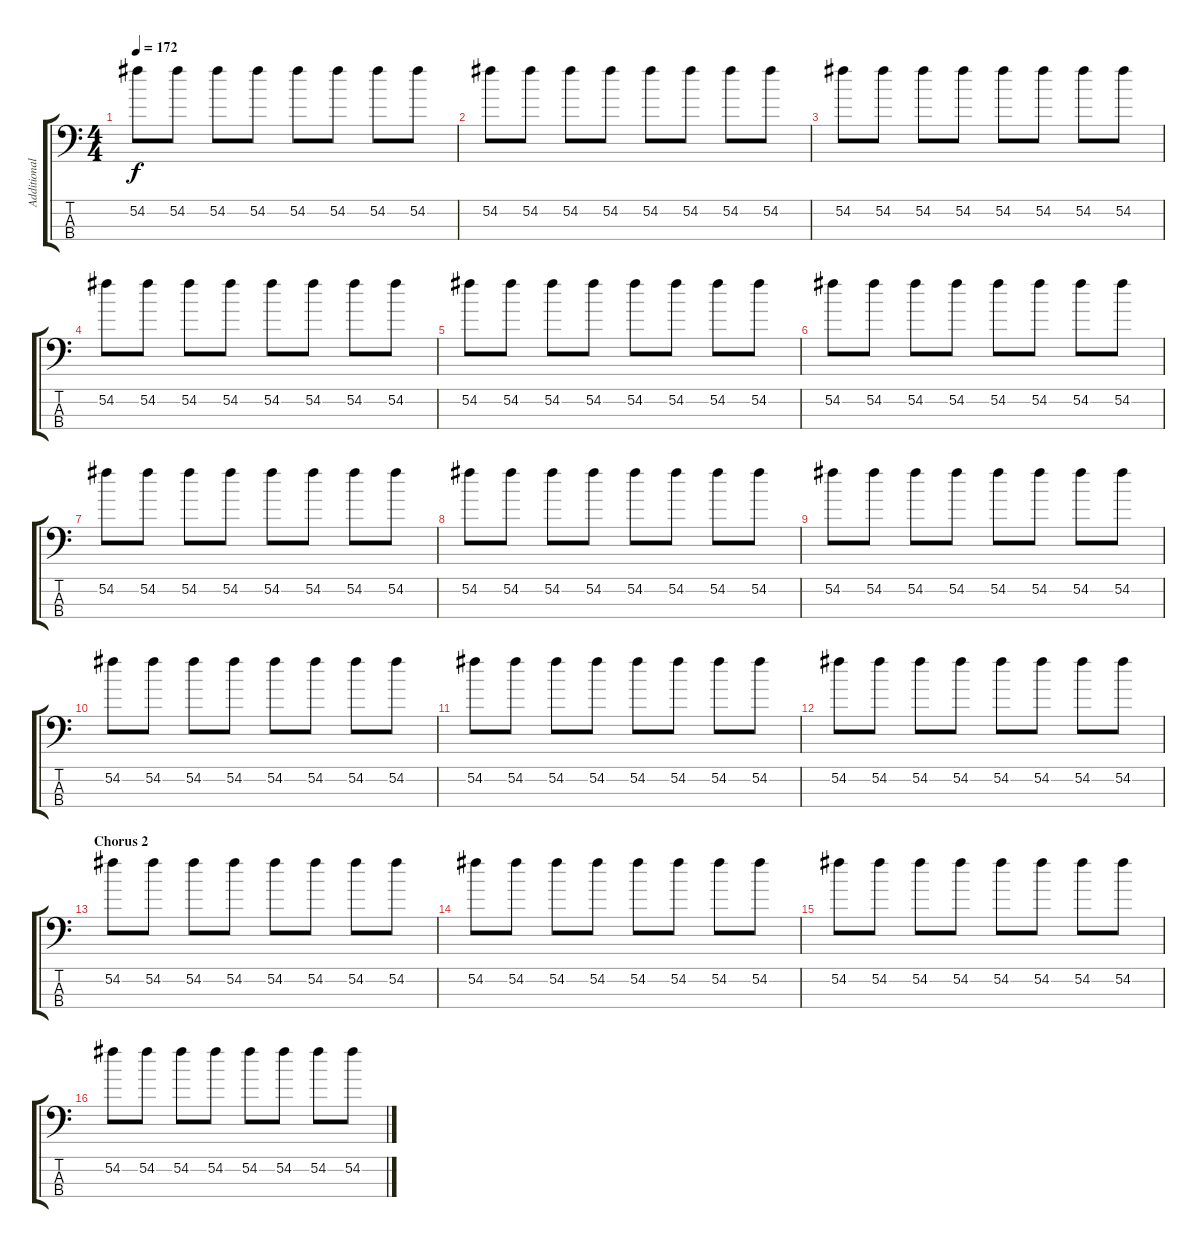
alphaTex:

\track ("Additional Percussion" "Additional") {instrument acousticgrandpiano}
\staff {score tabs}
\tuning (C-1 C-1 C-1 C-1) {hide}
\ts (4 4)
\tempo 172
\clef f4
\ks c
54.2.8{dy f} 54.2.8 54.2.8 54.2.8 54.2.8 54.2.8 54.2.8 54.2.8 |
54.2.8 54.2.8 54.2.8 54.2.8 54.2.8 54.2.8 54.2.8 54.2.8 |
54.2.8 54.2.8 54.2.8 54.2.8 54.2.8 54.2.8 54.2.8 54.2.8 |
54.2.8 54.2.8 54.2.8 54.2.8 54.2.8 54.2.8 54.2.8 54.2.8 |
54.2.8 54.2.8 54.2.8 54.2.8 54.2.8 54.2.8 54.2.8 54.2.8 |
54.2.8 54.2.8 54.2.8 54.2.8 54.2.8 54.2.8 54.2.8 54.2.8 |
54.2.8 54.2.8 54.2.8 54.2.8 54.2.8 54.2.8 54.2.8 54.2.8 |
54.2.8 54.2.8 54.2.8 54.2.8 54.2.8 54.2.8 54.2.8 54.2.8 |
54.2.8 54.2.8 54.2.8 54.2.8 54.2.8 54.2.8 54.2.8 54.2.8 |
54.2.8 54.2.8 54.2.8 54.2.8 54.2.8 54.2.8 54.2.8 54.2.8 |
54.2.8 54.2.8 54.2.8 54.2.8 54.2.8 54.2.8 54.2.8 54.2.8 |
54.2.8 54.2.8 54.2.8 54.2.8 54.2.8 54.2.8 54.2.8 54.2.8 |
\section ("" "Chorus 2")
54.2.8 54.2.8 54.2.8 54.2.8 54.2.8 54.2.8 54.2.8 54.2.8 |
54.2.8 54.2.8 54.2.8 54.2.8 54.2.8 54.2.8 54.2.8 54.2.8 |
54.2.8 54.2.8 54.2.8 54.2.8 54.2.8 54.2.8 54.2.8 54.2.8 |
54.2.8 54.2.8 54.2.8 54.2.8 54.2.8 54.2.8 54.2.8 54.2.8
